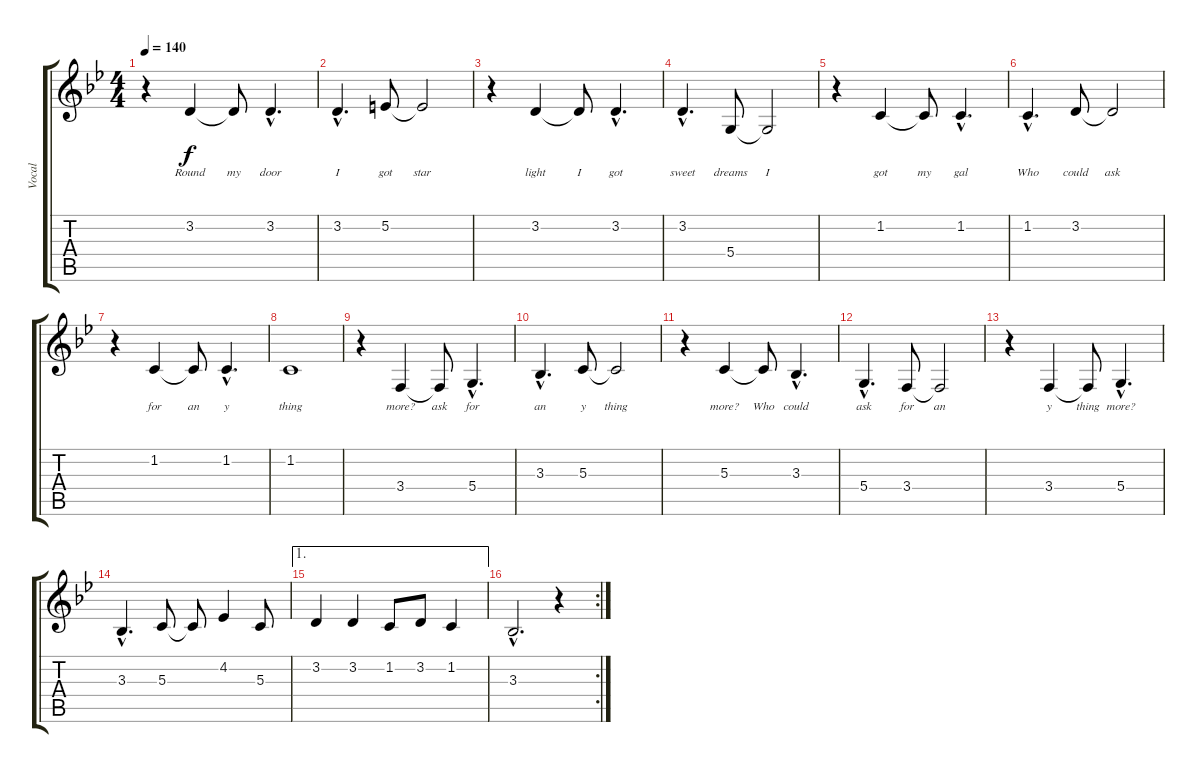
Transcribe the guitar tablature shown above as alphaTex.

\track ("Vocal" "Vocal") {instrument tenorsax}
\staff {score tabs}
\tuning (E4 B3 G3 D3 A2 E2) {hide}
\ts (4 4)
\tempo 140
\clef g2
\ks bb
r.4{dy f} 3.2.4{lyrics (0 "Round") lyrics (1 "") lyrics (2 "") lyrics (3 "") lyrics (4 "")} 3.2{t}.8{lyrics (0 "my") lyrics (1 "") lyrics (2 "") lyrics (3 "") lyrics (4 "")} 3.2{hac}.4{d lyrics (0 "door") lyrics (1 "") lyrics (2 "") lyrics (3 "") lyrics (4 "")} |
3.2{hac}.4{d lyrics (0 "I") lyrics (1 "") lyrics (2 "") lyrics (3 "") lyrics (4 "")} 5.2.8{lyrics (0 "got") lyrics (1 "") lyrics (2 "") lyrics (3 "") lyrics (4 "")} 5.2{t}.2{lyrics (0 "star") lyrics (1 "") lyrics (2 "") lyrics (3 "") lyrics (4 "")} |
r.4 3.2.4{lyrics (0 "light") lyrics (1 "") lyrics (2 "") lyrics (3 "") lyrics (4 "")} 3.2{t}.8{lyrics (0 "I") lyrics (1 "") lyrics (2 "") lyrics (3 "") lyrics (4 "")} 3.2{hac}.4{d lyrics (0 "got") lyrics (1 "") lyrics (2 "") lyrics (3 "") lyrics (4 "")} |
3.2{hac}.4{d lyrics (0 "sweet") lyrics (1 "") lyrics (2 "") lyrics (3 "") lyrics (4 "")} 5.4.8{lyrics (0 "dreams") lyrics (1 "") lyrics (2 "") lyrics (3 "") lyrics (4 "")} 5.4{t}.2{lyrics (0 "I") lyrics (1 "") lyrics (2 "") lyrics (3 "") lyrics (4 "")} |
r.4 1.2.4{lyrics (0 "got") lyrics (1 "") lyrics (2 "") lyrics (3 "") lyrics (4 "")} 1.2{t}.8{lyrics (0 "my") lyrics (1 "") lyrics (2 "") lyrics (3 "") lyrics (4 "")} 1.2{hac}.4{d lyrics (0 "gal") lyrics (1 "") lyrics (2 "") lyrics (3 "") lyrics (4 "")} |
1.2{hac}.4{d lyrics (0 "Who") lyrics (1 "") lyrics (2 "") lyrics (3 "") lyrics (4 "")} 3.2.8{lyrics (0 "could") lyrics (1 "") lyrics (2 "") lyrics (3 "") lyrics (4 "")} 3.2{t}.2{lyrics (0 "ask") lyrics (1 "") lyrics (2 "") lyrics (3 "") lyrics (4 "")} |
r.4 1.2.4{lyrics (0 "for") lyrics (1 "") lyrics (2 "") lyrics (3 "") lyrics (4 "")} 1.2{t}.8{lyrics (0 "an") lyrics (1 "") lyrics (2 "") lyrics (3 "") lyrics (4 "")} 1.2{hac}.4{d lyrics (0 "y") lyrics (1 "") lyrics (2 "") lyrics (3 "") lyrics (4 "")} |
1.2.1{lyrics (0 "thing") lyrics (1 "") lyrics (2 "") lyrics (3 "") lyrics (4 "")} |
r.4 3.4.4{lyrics (0 "more?") lyrics (1 "") lyrics (2 "") lyrics (3 "") lyrics (4 "")} 3.4{t}.8{lyrics (0 "ask") lyrics (1 "") lyrics (2 "") lyrics (3 "") lyrics (4 "")} 5.4{hac}.4{d lyrics (0 "for") lyrics (1 "") lyrics (2 "") lyrics (3 "") lyrics (4 "")} |
3.3{hac}.4{d lyrics (0 "an") lyrics (1 "") lyrics (2 "") lyrics (3 "") lyrics (4 "")} 5.3.8{lyrics (0 "y") lyrics (1 "") lyrics (2 "") lyrics (3 "") lyrics (4 "")} 5.3{t}.2{lyrics (0 "thing") lyrics (1 "") lyrics (2 "") lyrics (3 "") lyrics (4 "")} |
r.4 5.3.4{lyrics (0 "more?") lyrics (1 "") lyrics (2 "") lyrics (3 "") lyrics (4 "")} 5.3{t}.8{lyrics (0 "Who") lyrics (1 "") lyrics (2 "") lyrics (3 "") lyrics (4 "")} 3.3{hac}.4{d lyrics (0 "could") lyrics (1 "") lyrics (2 "") lyrics (3 "") lyrics (4 "")} |
5.4{hac}.4{d lyrics (0 "ask") lyrics (1 "") lyrics (2 "") lyrics (3 "") lyrics (4 "")} 3.4.8{lyrics (0 "for") lyrics (1 "") lyrics (2 "") lyrics (3 "") lyrics (4 "")} 3.4{t}.2{lyrics (0 "an") lyrics (1 "") lyrics (2 "") lyrics (3 "") lyrics (4 "")} |
r.4 3.4.4{lyrics (0 "y") lyrics (1 "") lyrics (2 "") lyrics (3 "") lyrics (4 "")} 3.4{t}.8{lyrics (0 "thing") lyrics (1 "") lyrics (2 "") lyrics (3 "") lyrics (4 "")} 5.4{hac}.4{d lyrics (0 "more?") lyrics (1 "") lyrics (2 "") lyrics (3 "") lyrics (4 "")} |
3.3{hac}.4{d} 5.3.8 5.3{t}.8 4.2.4 5.3.8 |
\ae 1
3.2.4 3.2.4 1.2.8 3.2.8 1.2.4 |
\rc 2
3.3{hac}.2{d} r.4
